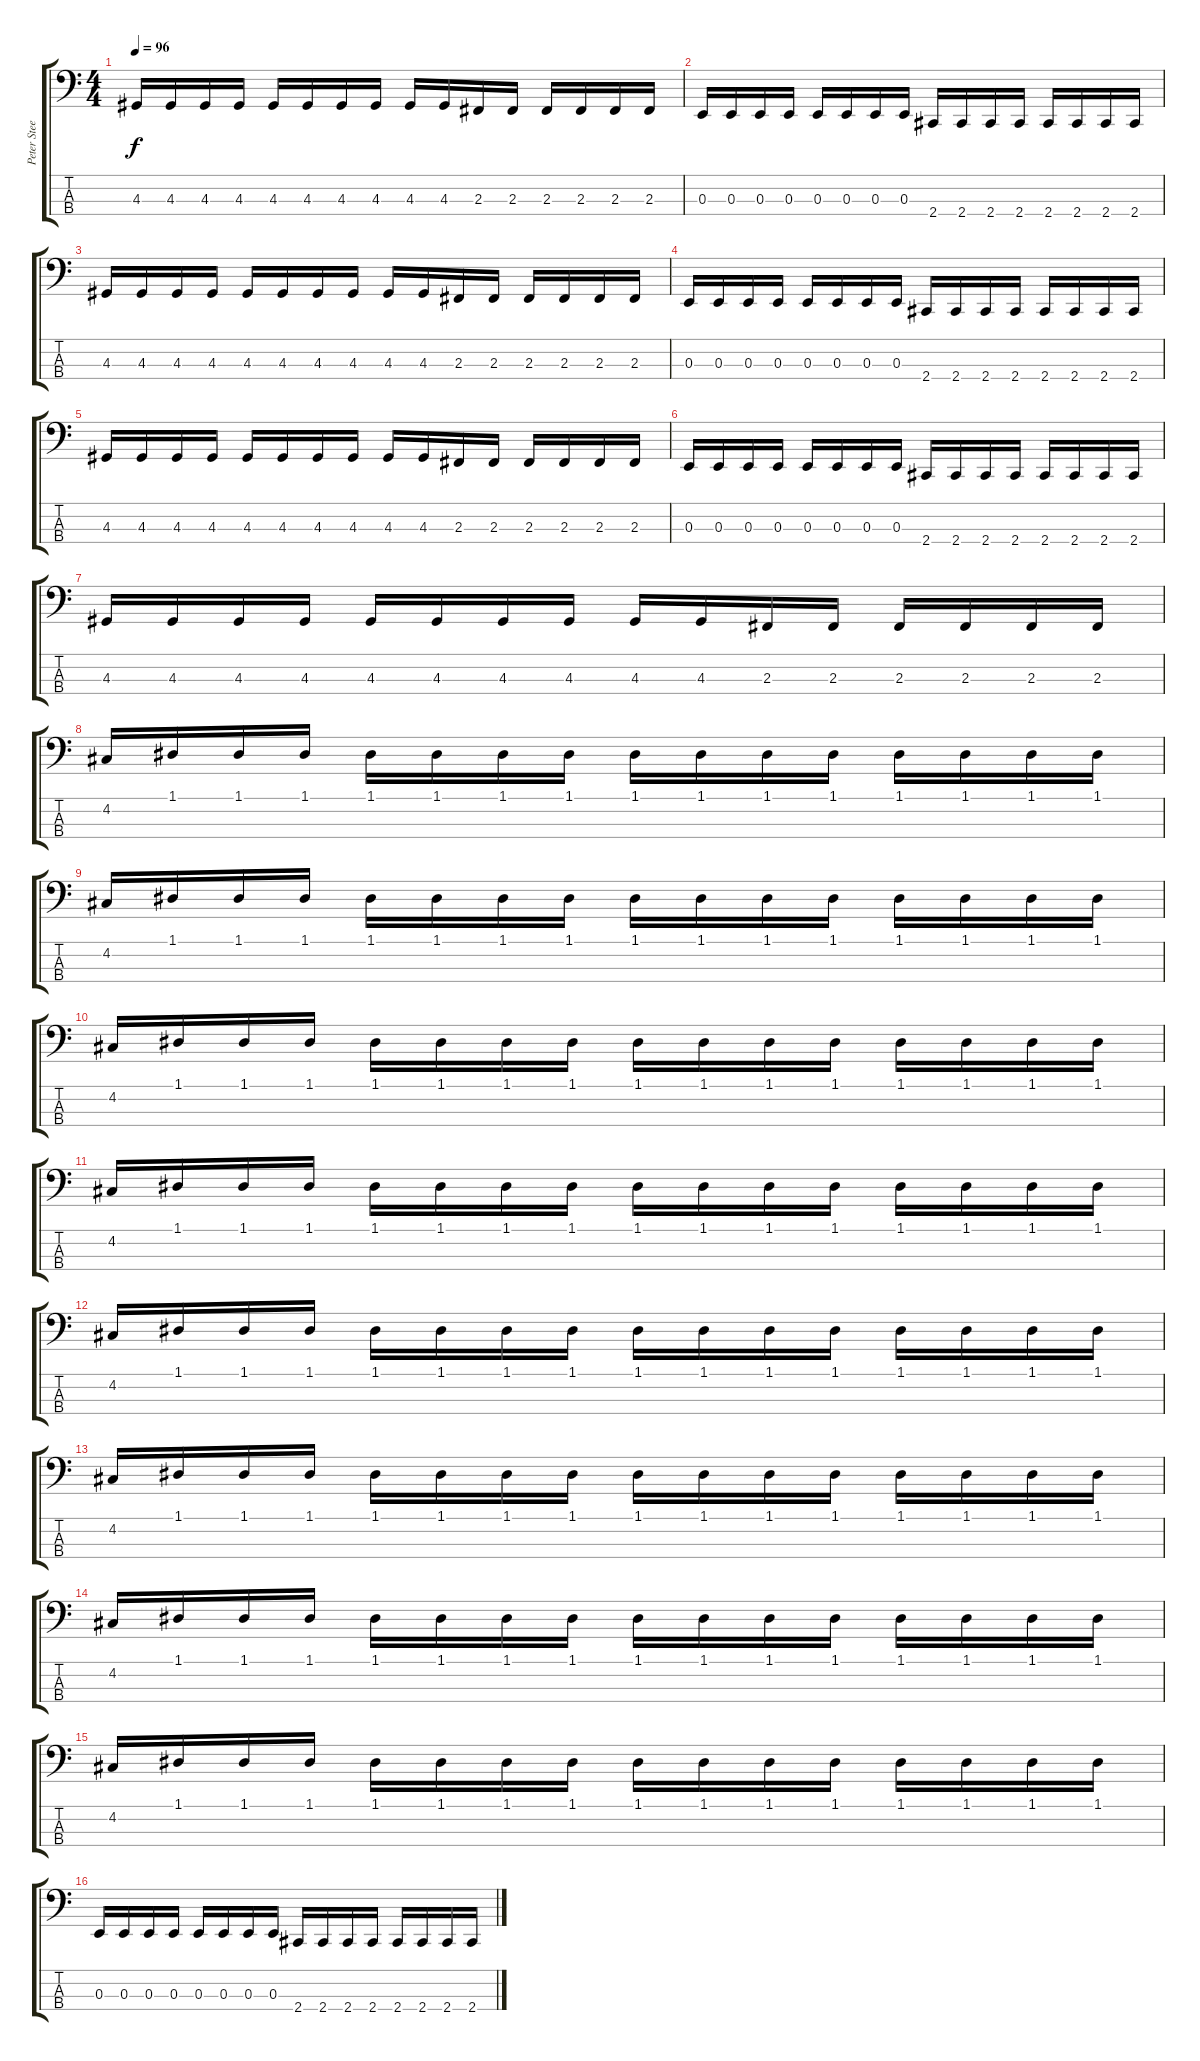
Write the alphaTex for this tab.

\track ("Peter Steele - Bass" "Peter Stee") {instrument overdrivenguitar}
\staff {score tabs}
\tuning (D2 A1 E1 B0) {hide}
\ts (4 4)
\tempo 96
\clef f4
\ks c
4.3.16{dy f} 4.3.16 4.3.16 4.3.16 4.3.16 4.3.16 4.3.16 4.3.16 4.3.16 4.3.16 2.3.16 2.3.16 2.3.16 2.3.16 2.3.16 2.3.16 |
0.3.16 0.3.16 0.3.16 0.3.16 0.3.16 0.3.16 0.3.16 0.3.16 2.4.16 2.4.16 2.4.16 2.4.16 2.4.16 2.4.16 2.4.16 2.4.16 |
4.3.16 4.3.16 4.3.16 4.3.16 4.3.16 4.3.16 4.3.16 4.3.16 4.3.16 4.3.16 2.3.16 2.3.16 2.3.16 2.3.16 2.3.16 2.3.16 |
0.3.16 0.3.16 0.3.16 0.3.16 0.3.16 0.3.16 0.3.16 0.3.16 2.4.16 2.4.16 2.4.16 2.4.16 2.4.16 2.4.16 2.4.16 2.4.16 |
4.3.16 4.3.16 4.3.16 4.3.16 4.3.16 4.3.16 4.3.16 4.3.16 4.3.16 4.3.16 2.3.16 2.3.16 2.3.16 2.3.16 2.3.16 2.3.16 |
0.3.16 0.3.16 0.3.16 0.3.16 0.3.16 0.3.16 0.3.16 0.3.16 2.4.16 2.4.16 2.4.16 2.4.16 2.4.16 2.4.16 2.4.16 2.4.16 |
4.3.16 4.3.16 4.3.16 4.3.16 4.3.16 4.3.16 4.3.16 4.3.16 4.3.16 4.3.16 2.3.16 2.3.16 2.3.16 2.3.16 2.3.16 2.3.16 |
4.2.16{instrument electricbasspick} 1.1.16 1.1.16 1.1.16 1.1.16 1.1.16 1.1.16 1.1.16 1.1.16 1.1.16 1.1.16 1.1.16 1.1.16 1.1.16 1.1.16 1.1.16 |
4.2.16 1.1.16 1.1.16 1.1.16 1.1.16 1.1.16 1.1.16 1.1.16 1.1.16 1.1.16 1.1.16 1.1.16 1.1.16 1.1.16 1.1.16 1.1.16 |
4.2.16 1.1.16 1.1.16 1.1.16 1.1.16 1.1.16 1.1.16 1.1.16 1.1.16 1.1.16 1.1.16 1.1.16 1.1.16 1.1.16 1.1.16 1.1.16 |
4.2.16 1.1.16 1.1.16 1.1.16 1.1.16 1.1.16 1.1.16 1.1.16 1.1.16 1.1.16 1.1.16 1.1.16 1.1.16 1.1.16 1.1.16 1.1.16 |
4.2.16 1.1.16 1.1.16 1.1.16 1.1.16 1.1.16 1.1.16 1.1.16 1.1.16 1.1.16 1.1.16 1.1.16 1.1.16 1.1.16 1.1.16 1.1.16 |
4.2.16 1.1.16 1.1.16 1.1.16 1.1.16 1.1.16 1.1.16 1.1.16 1.1.16 1.1.16 1.1.16 1.1.16 1.1.16 1.1.16 1.1.16 1.1.16 |
4.2.16 1.1.16 1.1.16 1.1.16 1.1.16 1.1.16 1.1.16 1.1.16 1.1.16 1.1.16 1.1.16 1.1.16 1.1.16 1.1.16 1.1.16 1.1.16 |
4.2.16 1.1.16 1.1.16 1.1.16 1.1.16 1.1.16 1.1.16 1.1.16 1.1.16 1.1.16 1.1.16 1.1.16 1.1.16 1.1.16 1.1.16 1.1.16 |
0.3.16{instrument overdrivenguitar} 0.3.16 0.3.16 0.3.16 0.3.16 0.3.16 0.3.16 0.3.16 2.4.16 2.4.16 2.4.16 2.4.16 2.4.16 2.4.16 2.4.16 2.4.16
